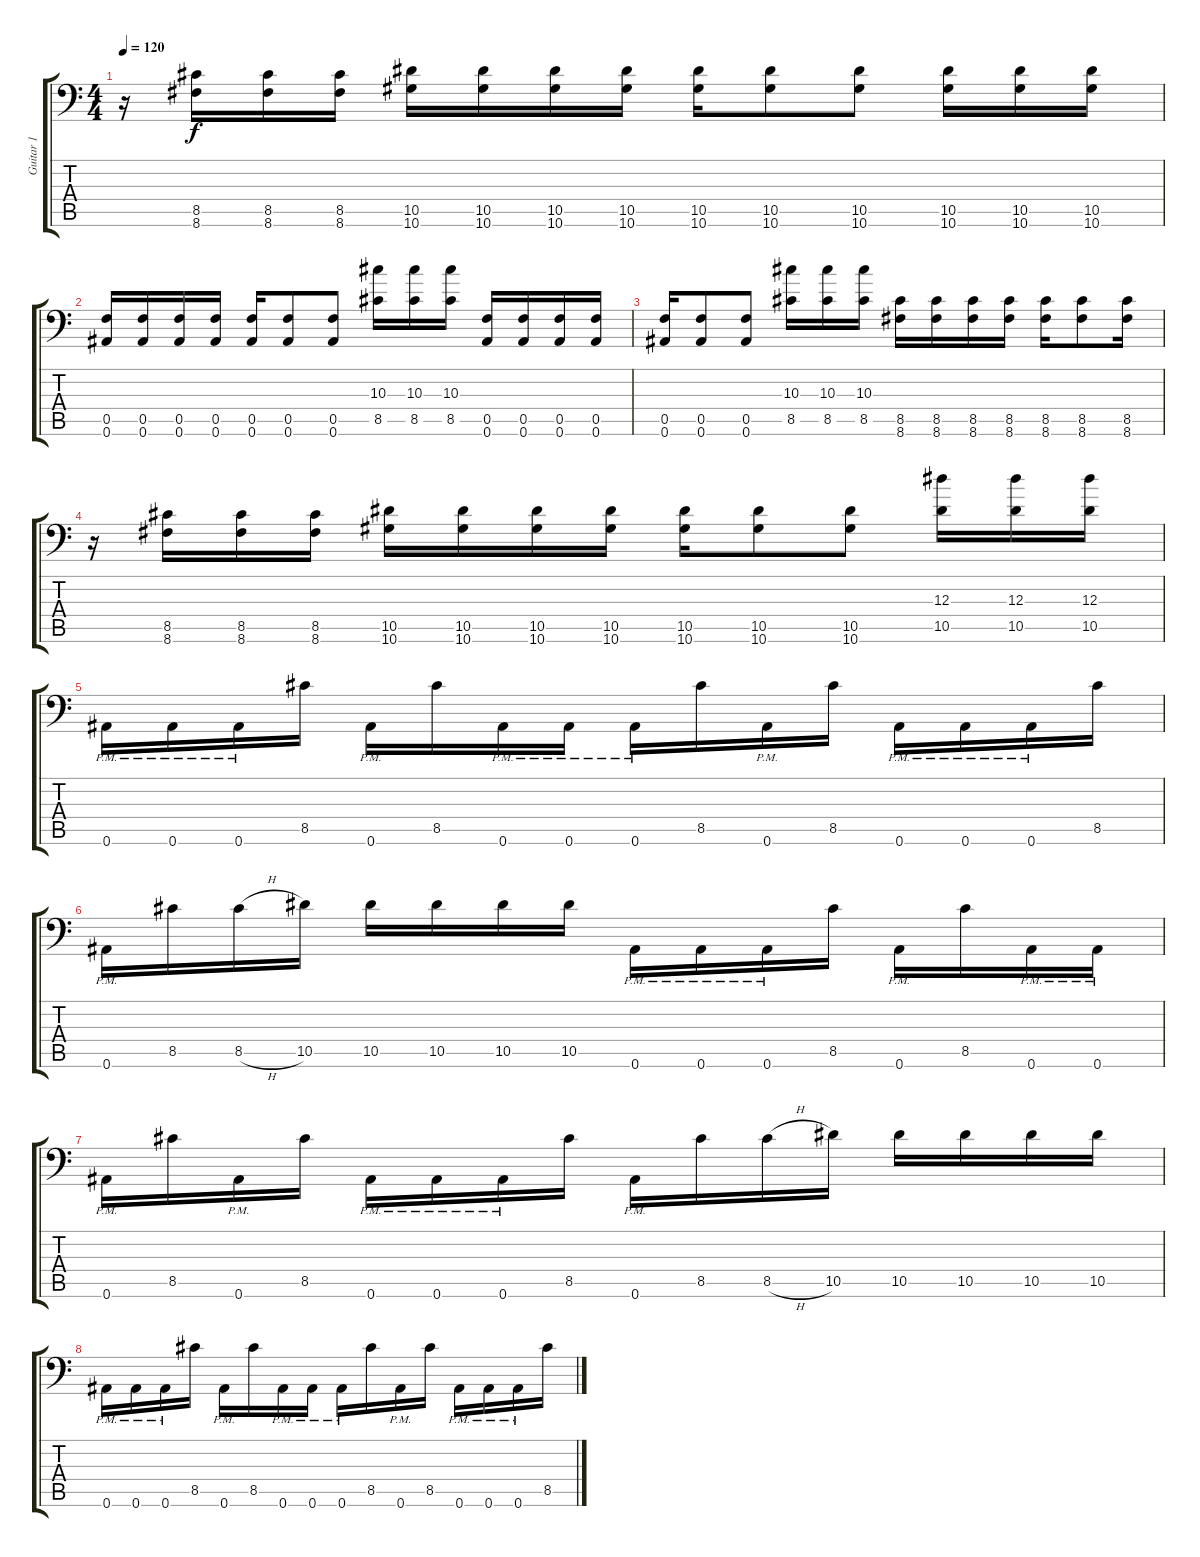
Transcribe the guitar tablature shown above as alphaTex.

\track ("Guitar 1" "Guitar 1") {instrument distortionguitar}
\staff {score tabs}
\tuning (C4 G3 Eb3 Bb2 F2 Bb1) {hide}
\ts (4 4)
\tempo 120
\clef f4
\ks c
r.16{dy f} (8.5 8.6).16 (8.5 8.6).16 (8.5 8.6).16 (10.5 10.6).16 (10.5 10.6).16 (10.5 10.6).16 (10.5 10.6).16 (10.5 10.6).16 (10.5 10.6).8 (10.5 10.6).8 (10.5 10.6).16 (10.5 10.6).16 (10.5 10.6).16 |
(0.5 0.6).16 (0.5 0.6).16 (0.5 0.6).16 (0.5 0.6).16 (0.5 0.6).16 (0.5 0.6).8 (0.5 0.6).8 (10.3 8.5).16 (10.3 8.5).16 (10.3 8.5).16 (0.5 0.6).16 (0.5 0.6).16 (0.5 0.6).16 (0.5 0.6).16 |
(0.5 0.6).16 (0.5 0.6).8 (0.5 0.6).8 (10.3 8.5).16 (10.3 8.5).16 (10.3 8.5).16 (8.5 8.6).16 (8.5 8.6).16 (8.5 8.6).16 (8.5 8.6).16 (8.5 8.6).16 (8.5 8.6).8 (8.5 8.6).16 |
r.16 (8.5 8.6).16 (8.5 8.6).16 (8.5 8.6).16 (10.5 10.6).16 (10.5 10.6).16 (10.5 10.6).16 (10.5 10.6).16 (10.5 10.6).16 (10.5 10.6).8 (10.5 10.6).8 (12.3 10.5).16 (12.3 10.5).16 (12.3 10.5).16 |
0.6{pm}.16 0.6{pm}.16 0.6{pm}.16 8.5.16 0.6{pm}.16 8.5.16 0.6{pm}.16 0.6{pm}.16 0.6{pm}.16 8.5.16 0.6{pm}.16 8.5.16 0.6{pm}.16 0.6{pm}.16 0.6{pm}.16 8.5.16 |
0.6{pm}.16 8.5.16 8.5{h}.16 10.5.16 10.5.16 10.5.16 10.5.16 10.5.16 0.6{pm}.16 0.6{pm}.16 0.6{pm}.16 8.5.16 0.6{pm}.16 8.5.16 0.6{pm}.16 0.6{pm}.16 |
0.6{pm}.16 8.5.16 0.6{pm}.16 8.5.16 0.6{pm}.16 0.6{pm}.16 0.6{pm}.16 8.5.16 0.6{pm}.16 8.5.16 8.5{h}.16 10.5.16 10.5.16 10.5.16 10.5.16 10.5.16 |
0.6{pm}.16 0.6{pm}.16 0.6{pm}.16 8.5.16 0.6{pm}.16 8.5.16 0.6{pm}.16 0.6{pm}.16 0.6{pm}.16 8.5.16 0.6{pm}.16 8.5.16 0.6{pm}.16 0.6{pm}.16 0.6{pm}.16 8.5.16
